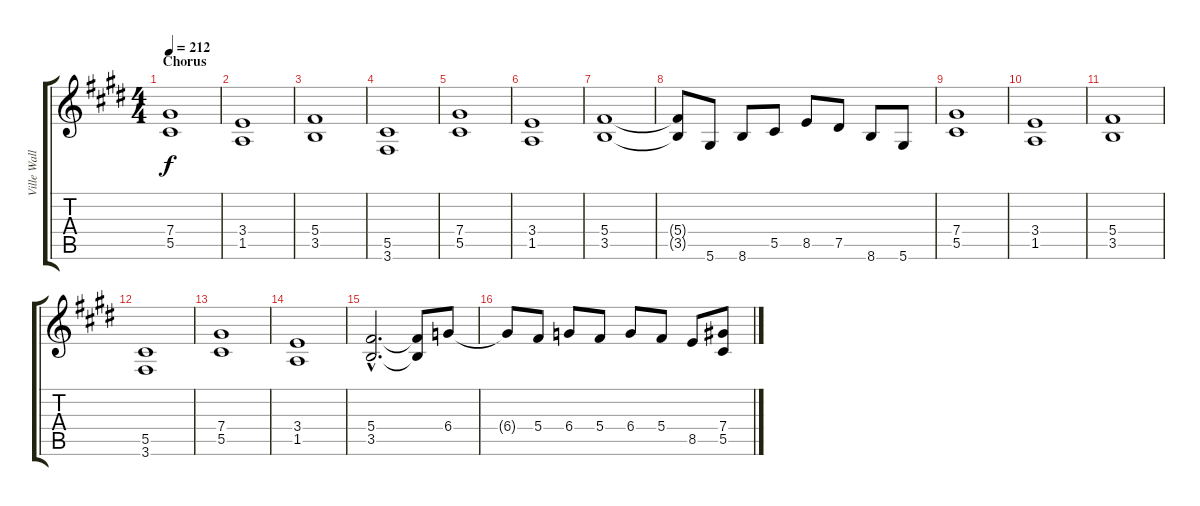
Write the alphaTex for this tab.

\track ("Ville Wallenius - Guitar II" "Ville Wall") {instrument distortionguitar}
\staff {score tabs}
\tuning (Eb4 Bb3 Gb3 Db3 Ab2 Eb2) {hide}
\ts (4 4)
\section ("" "Chorus")
\tempo 212
\clef g2
\ks c#minor
(7.4 5.5).1{dy f volume 14} |
(3.4 1.5).1 |
(5.4 3.5).1 |
(5.5 3.6).1 |
(7.4 5.5).1 |
(3.4 1.5).1 |
(5.4 3.5).1 |
(5.4{t} 3.5{t}).8 5.6.8 8.6.8 5.5.8 8.5.8 7.5.8 8.6.8 5.6.8 |
(7.4 5.5).1 |
(3.4 1.5).1 |
(5.4 3.5).1 |
(5.5 3.6).1 |
(7.4 5.5).1 |
(3.4 1.5).1 |
(5.4{hac} 3.5{hac}).2{d} (5.4{t} 3.5{t}).8 6.4.8{volume 12} |
6.4{t}.8 5.4.8 6.4.8 5.4.8 6.4.8 5.4.8 8.5.8 (7.4 5.5).8{volume 14}
